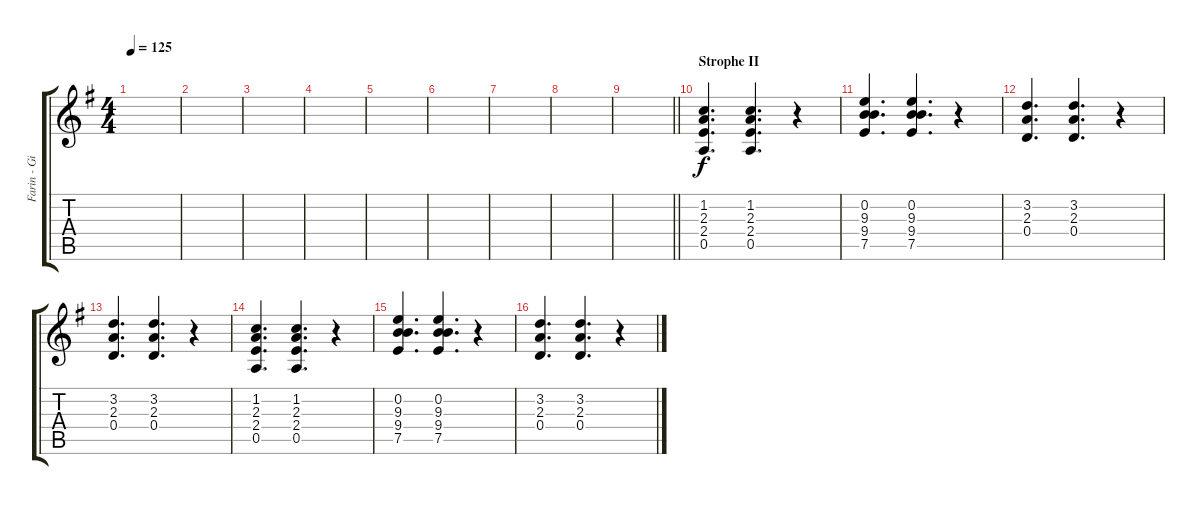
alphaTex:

\track ("Farin - Gitarre 3 (Clean)" "Farin - Gi") {instrument electricguitarclean}
\staff {score tabs}
\tuning (E4 B3 G3 D3 A2 E2) {hide}
\ts (4 4)
\tempo 125
\clef g2
\ks g
|
|
|
|
|
|
|
|
\barLineRight lightlight
|
\section ("" "Strophe II")
(1.2 2.3 2.4 0.5).4{d} (1.2 2.3 2.4 0.5).4{d} r.4 |
(0.2 9.3 9.4 7.5).4{d} (0.2 9.3 9.4 7.5).4{d} r.4 |
(3.2 2.3 0.4).4{d} (3.2 2.3 0.4).4{d} r.4 |
(3.2 2.3 0.4).4{d} (3.2 2.3 0.4).4{d} r.4 |
(1.2 2.3 2.4 0.5).4{d} (1.2 2.3 2.4 0.5).4{d} r.4 |
(0.2 9.3 9.4 7.5).4{d} (0.2 9.3 9.4 7.5).4{d} r.4 |
(3.2 2.3 0.4).4{d} (3.2 2.3 0.4).4{d} r.4
